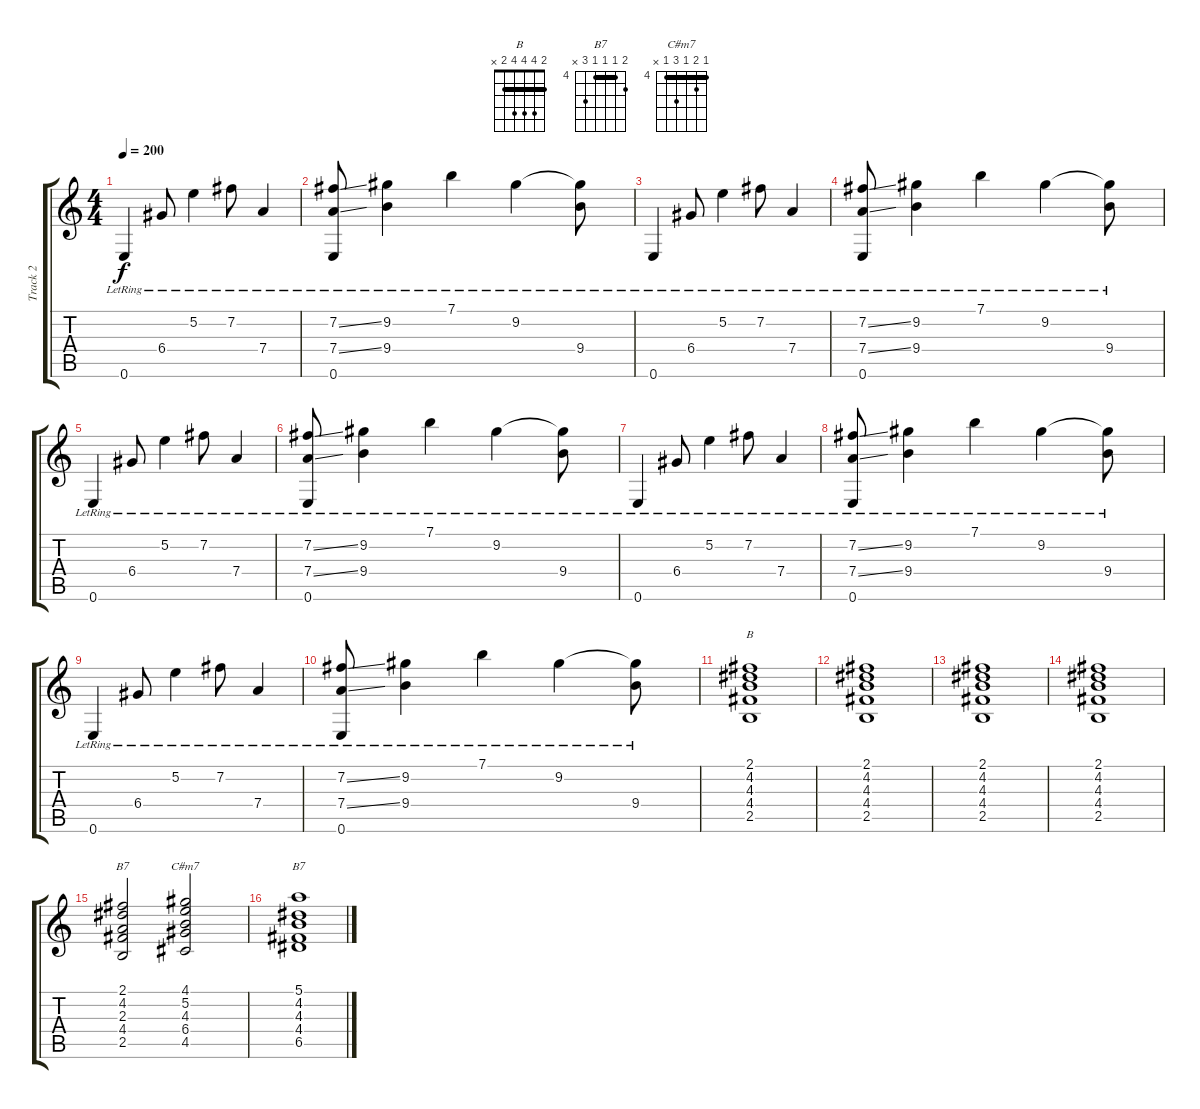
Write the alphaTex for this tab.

\track ("Track 2" "Track 2") {instrument acousticguitarsteel}
\staff {score tabs}
\tuning (E4 B3 G3 D3 A2 E2) {hide}
\chord ("B" 2 4 4 4 2 x) {barre 2}
\chord ("B7" 2 4 2 4 2 x) {barre 2}
\chord ("C#m7" 4 5 4 6 4 x) {firstfret 4 barre 4}
\chord ("B7" 5 4 4 4 6 x) {firstfret 4 barre 4}
\ts (4 4)
\tempo 200
\clef g2
\ks c
0.6{lr}.4{dy f} 6.4{lr}.8 5.2{lr}.4 7.2{lr}.8 7.4{lr}.4 |
(7.2{ss lr} 7.4{ss lr} 0.6{lr}).8 (9.2{lr} 9.4{lr}).4 7.1{lr}.4 9.2{lr}.4 (9.2{t} 9.4{lr}).8 |
0.6{lr}.4 6.4{lr}.8 5.2{lr}.4 7.2{lr}.8 7.4{lr}.4 |
(7.2{ss lr} 7.4{ss lr} 0.6{lr}).8 (9.2{lr} 9.4{lr}).4 7.1{lr}.4 9.2{lr}.4 (9.2{t} 9.4{lr}).8 |
0.6{lr}.4 6.4{lr}.8 5.2{lr}.4 7.2{lr}.8 7.4{lr}.4 |
(7.2{ss lr} 7.4{ss lr} 0.6{lr}).8 (9.2{lr} 9.4{lr}).4 7.1{lr}.4 9.2{lr}.4 (9.2{t} 9.4{lr}).8 |
0.6{lr}.4 6.4{lr}.8 5.2{lr}.4 7.2{lr}.8 7.4{lr}.4 |
(7.2{ss lr} 7.4{ss lr} 0.6{lr}).8 (9.2{lr} 9.4{lr}).4 7.1{lr}.4 9.2{lr}.4 (9.2{t} 9.4{lr}).8 |
0.6{lr}.4 6.4{lr}.8 5.2{lr}.4 7.2{lr}.8 7.4{lr}.4 |
(7.2{ss lr} 7.4{ss lr} 0.6{lr}).8 (9.2{lr} 9.4{lr}).4 7.1{lr}.4 9.2{lr}.4 (9.2{t} 9.4{lr}).8 |
(2.1 4.2 4.3 4.4 2.5).1{ch "B"} |
(2.1 4.2 4.3 4.4 2.5).1 |
(2.1 4.2 4.3 4.4 2.5).1 |
(2.1 4.2 4.3 4.4 2.5).1 |
(2.1 4.2 2.3 4.4 2.5).2{ch "B7"} (4.1 5.2 4.3 6.4 4.5).2{ch "C#m7"} |
(5.1 4.2 4.3 4.4 6.5).1{ch "B7"}
